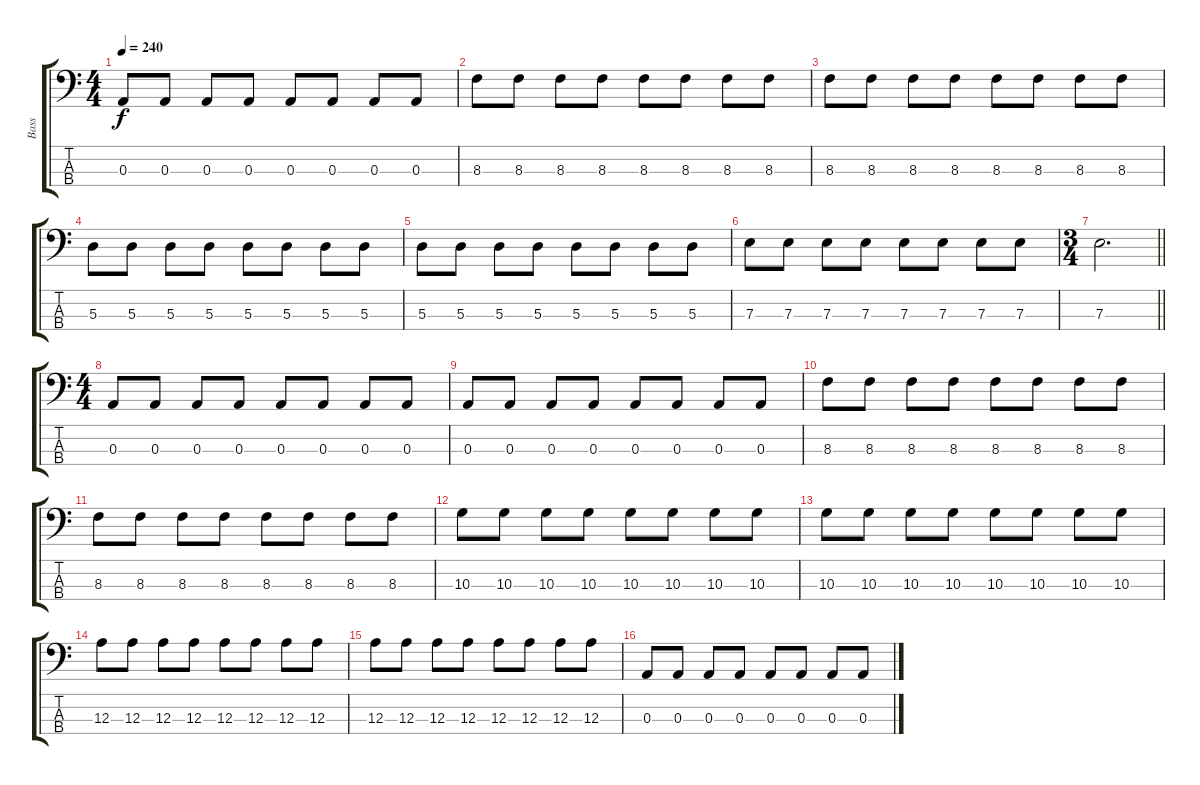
\track ("Bass" "Bass") {instrument electricbassfinger}
\staff {score tabs}
\tuning (G2 D2 A1 E1) {hide}
\ts (4 4)
\tempo 240
\clef f4
\ks c
0.3.8{dy f} 0.3.8 0.3.8 0.3.8 0.3.8 0.3.8 0.3.8 0.3.8 |
8.3.8 8.3.8 8.3.8 8.3.8 8.3.8 8.3.8 8.3.8 8.3.8 |
8.3.8 8.3.8 8.3.8 8.3.8 8.3.8 8.3.8 8.3.8 8.3.8 |
5.3.8 5.3.8 5.3.8 5.3.8 5.3.8 5.3.8 5.3.8 5.3.8 |
5.3.8 5.3.8 5.3.8 5.3.8 5.3.8 5.3.8 5.3.8 5.3.8 |
7.3.8 7.3.8 7.3.8 7.3.8 7.3.8 7.3.8 7.3.8 7.3.8 |
\ts (3 4)
\barLineRight lightlight
7.3.2{d} |
\ts (4 4)
0.3.8 0.3.8 0.3.8 0.3.8 0.3.8 0.3.8 0.3.8 0.3.8 |
0.3.8 0.3.8 0.3.8 0.3.8 0.3.8 0.3.8 0.3.8 0.3.8 |
8.3.8 8.3.8 8.3.8 8.3.8 8.3.8 8.3.8 8.3.8 8.3.8 |
8.3.8 8.3.8 8.3.8 8.3.8 8.3.8 8.3.8 8.3.8 8.3.8 |
10.3.8 10.3.8 10.3.8 10.3.8 10.3.8 10.3.8 10.3.8 10.3.8 |
10.3.8 10.3.8 10.3.8 10.3.8 10.3.8 10.3.8 10.3.8 10.3.8 |
12.3.8 12.3.8 12.3.8 12.3.8 12.3.8 12.3.8 12.3.8 12.3.8 |
12.3.8 12.3.8 12.3.8 12.3.8 12.3.8 12.3.8 12.3.8 12.3.8 |
0.3.8 0.3.8 0.3.8 0.3.8 0.3.8 0.3.8 0.3.8 0.3.8
